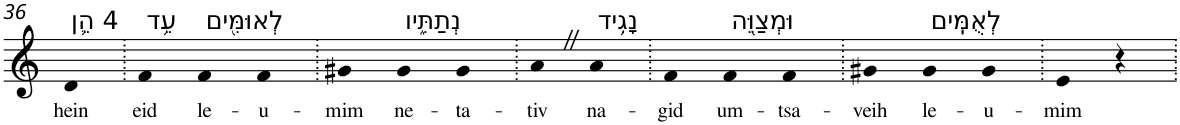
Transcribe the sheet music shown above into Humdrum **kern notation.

**kern	**text
*part1	*part1
*staff1	*staff1
*I"Piano	*
*I'Pno	*
!!LO:PB:g=z
*clefG2	*
*k[]	*
=36	=36
!LO:TX:a:t=4 הֵ֛ן	!
!	!LO:LY:b
4d	hein
=37.	=37.
!LO:TX:a:t=עֵ֥ד	!
!	!LO:LY:b
4f	eid
!LO:TX:a:t=לְאוּמִּ֖ים	!
!	!LO:LY:b
4f	le-
!	!LO:LY:b
4f	-u-
=38.	=38.
!	!LO:LY:b
4g#X	-mim
!LO:TX:a:t=נְתַתִּ֑יו	!
!	!LO:LY:b
4g#	ne-
!	!LO:LY:b
4g#	-ta-
=39.	=39.
!	!LO:LY:b
4aZ	-tiv
!LO:TX:a:t=נָגִ֥יד	!
!	!LO:LY:b
4a	na-
=40.	=40.
!	!LO:LY:b
4f	-gid
!LO:TX:a:t=וּמְצַוֵּ֖ה	!
!	!LO:LY:b
4f	um-
!	!LO:LY:b
4f	-tsa-
=41.	=41.
!	!LO:LY:b
4g#X	-veih
!LO:TX:a:t=לְאֻמִּֽים	!
!	!LO:LY:b
4g#	le-
!	!LO:LY:b
4g#	-u-
=42.	=42.
!	!LO:LY:b
4e	-mim
4r	.
=.	=.
*-	*-
